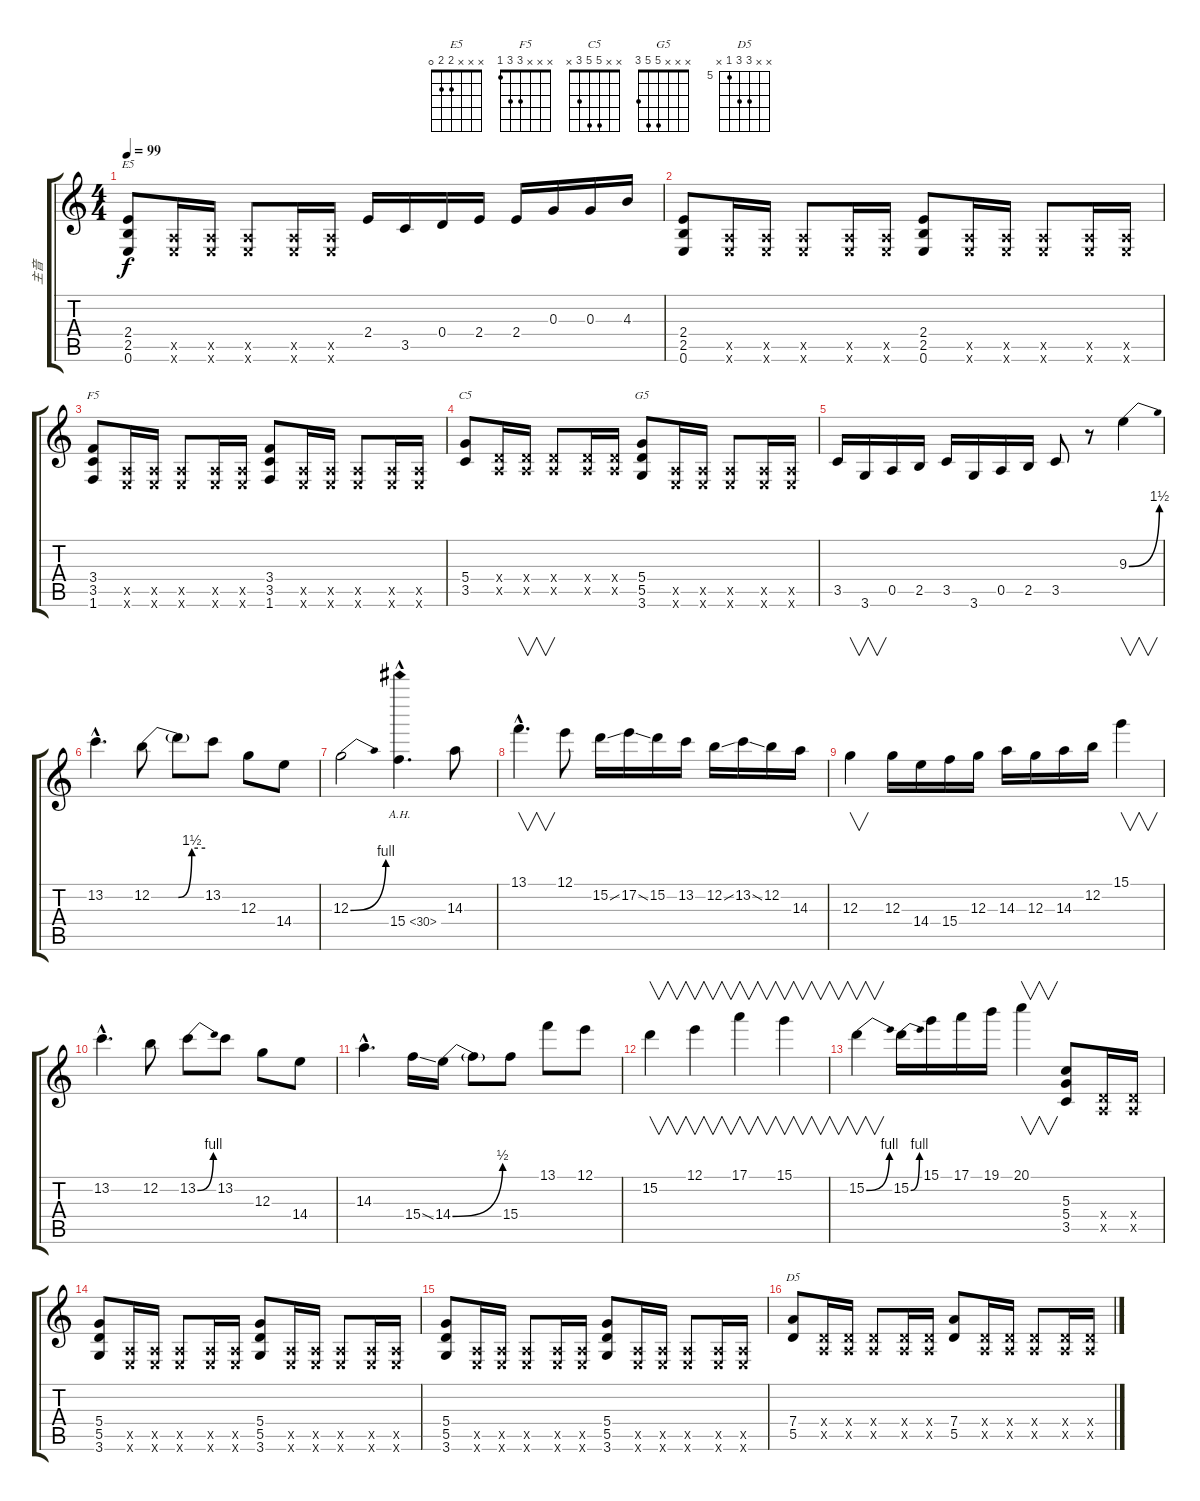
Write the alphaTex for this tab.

\track ("主音" "主音") {instrument distortionguitar}
\staff {score tabs}
\tuning (E4 B3 G3 D3 A2 E2) {hide}
\chord ("E5" x x x 2 2 0)
\chord ("F5" x x x 3 3 1)
\chord ("C5" x x 5 5 3 x)
\chord ("G5" x x x 5 5 3)
\chord ("D5" x x 7 7 5 x) {firstfret 5}
\ts (4 4)
\tempo 99
\clef g2
\ks c
(2.4 2.5 0.6).8{ch "E5" dy f} (0.5{x} 0.6{x}).16 (0.5{x} 0.6{x}).16 (0.5{x} 0.6{x}).8 (0.5{x} 0.6{x}).16 (0.5{x} 0.6{x}).16 2.4.16 3.5.16 0.4.16 2.4.16 2.4.16 0.3.16 0.3.16 4.3.16 |
(2.4 2.5 0.6).8 (0.5{x} 0.6{x}).16 (0.5{x} 0.6{x}).16 (0.5{x} 0.6{x}).8 (0.5{x} 0.6{x}).16 (0.5{x} 0.6{x}).16 (2.4 2.5 0.6).8 (0.5{x} 0.6{x}).16 (0.5{x} 0.6{x}).16 (0.5{x} 0.6{x}).8 (0.5{x} 0.6{x}).16 (0.5{x} 0.6{x}).16 |
(3.4 3.5 1.6).8{ch "F5"} (0.5{x} 0.6{x}).16 (0.5{x} 0.6{x}).16 (0.5{x} 0.6{x}).8 (0.5{x} 0.6{x}).16 (0.5{x} 0.6{x}).16 (3.4 3.5 1.6).8 (0.5{x} 0.6{x}).16 (0.5{x} 0.6{x}).16 (0.5{x} 0.6{x}).8 (0.5{x} 0.6{x}).16 (0.5{x} 0.6{x}).16 |
(5.4 3.5).8{ch "C5"} (0.4{x} 0.5{x}).16 (0.4{x} 0.5{x}).16 (0.4{x} 0.5{x}).8 (0.4{x} 0.5{x}).16 (0.4{x} 0.5{x}).16 (5.4 5.5 3.6).8{ch "G5"} (0.5{x} 0.6{x}).16 (0.5{x} 0.6{x}).16 (0.5{x} 0.6{x}).8 (0.5{x} 0.6{x}).16 (0.5{x} 0.6{x}).16 |
3.5.16 3.6.16 0.5.16 2.5.16 3.5.16 3.6.16 0.5.16 2.5.16 3.5.8 r.8 9.3{be (bend 0 0 60 6)}.4{balance 16} |
13.2{hac}.4{d} 12.2{be (custom 0 0 30 0 45 6 60 6)}.8 12.2{t}.8 13.2.8 12.3.8 14.4.8 |
12.3{be (bend 0 0 60 4)}.2 15.4{ah 15 hac}.4{d} 14.3.8 |
13.1{hac}.4{v d} 12.1.8 15.2{ss}.16 17.2{ss}.16 15.2.16 13.2.16 12.2{ss}.16 13.2{ss}.16 12.2.16 14.3.16 |
12.3.4{v} 12.3.16 14.4.16 15.4.16 12.3.16 14.3.16 12.3.16 14.3.16 12.2.16 15.1.4{v} |
13.2{hac}.4{d} 12.2.8 13.2{be (bend 0 0 60 4)}.8 13.2.8 12.3.8 14.4.8 |
14.3{hac}.4{d} 15.4{ss}.16 14.4{be (bend 0 0 60 2)}.16 14.4{t}.8 15.4.8 13.1.8 12.1.8 |
15.2.4{v} 12.1.4{v} 17.1.4{v} 15.1.4{v} |
15.2{be (bend 0 0 60 4)}.4{v} 15.2{be (bend 0 0 60 4)}.16 15.1.16 17.1.16 19.1.16 20.1.4{v} (5.3 5.4 3.5).8 (0.4{x} 0.5{x}).16 (0.4{x} 0.5{x}).16 |
(5.4 5.5 3.6).8{balance 16} (0.5{x} 0.6{x}).16 (0.5{x} 0.6{x}).16 (0.5{x} 0.6{x}).8 (0.5{x} 0.6{x}).16 (0.5{x} 0.6{x}).16 (5.4 5.5 3.6).8 (0.5{x} 0.6{x}).16 (0.5{x} 0.6{x}).16 (0.5{x} 0.6{x}).8 (0.5{x} 0.6{x}).16 (0.5{x} 0.6{x}).16 |
(5.4 5.5 3.6).8 (0.5{x} 0.6{x}).16 (0.5{x} 0.6{x}).16 (0.5{x} 0.6{x}).8 (0.5{x} 0.6{x}).16 (0.5{x} 0.6{x}).16 (5.4 5.5 3.6).8 (0.5{x} 0.6{x}).16 (0.5{x} 0.6{x}).16 (0.5{x} 0.6{x}).8 (0.5{x} 0.6{x}).16 (0.5{x} 0.6{x}).16 |
(7.4 5.5).8{ch "D5"} (0.4{x} 0.5{x}).16 (0.4{x} 0.5{x}).16 (0.4{x} 0.5{x}).8 (0.4{x} 0.5{x}).16 (0.4{x} 0.5{x}).16 (7.4 5.5).8 (0.4{x} 0.5{x}).16 (0.4{x} 0.5{x}).16 (0.4{x} 0.5{x}).8 (0.4{x} 0.5{x}).16 (0.4{x} 0.5{x}).16
